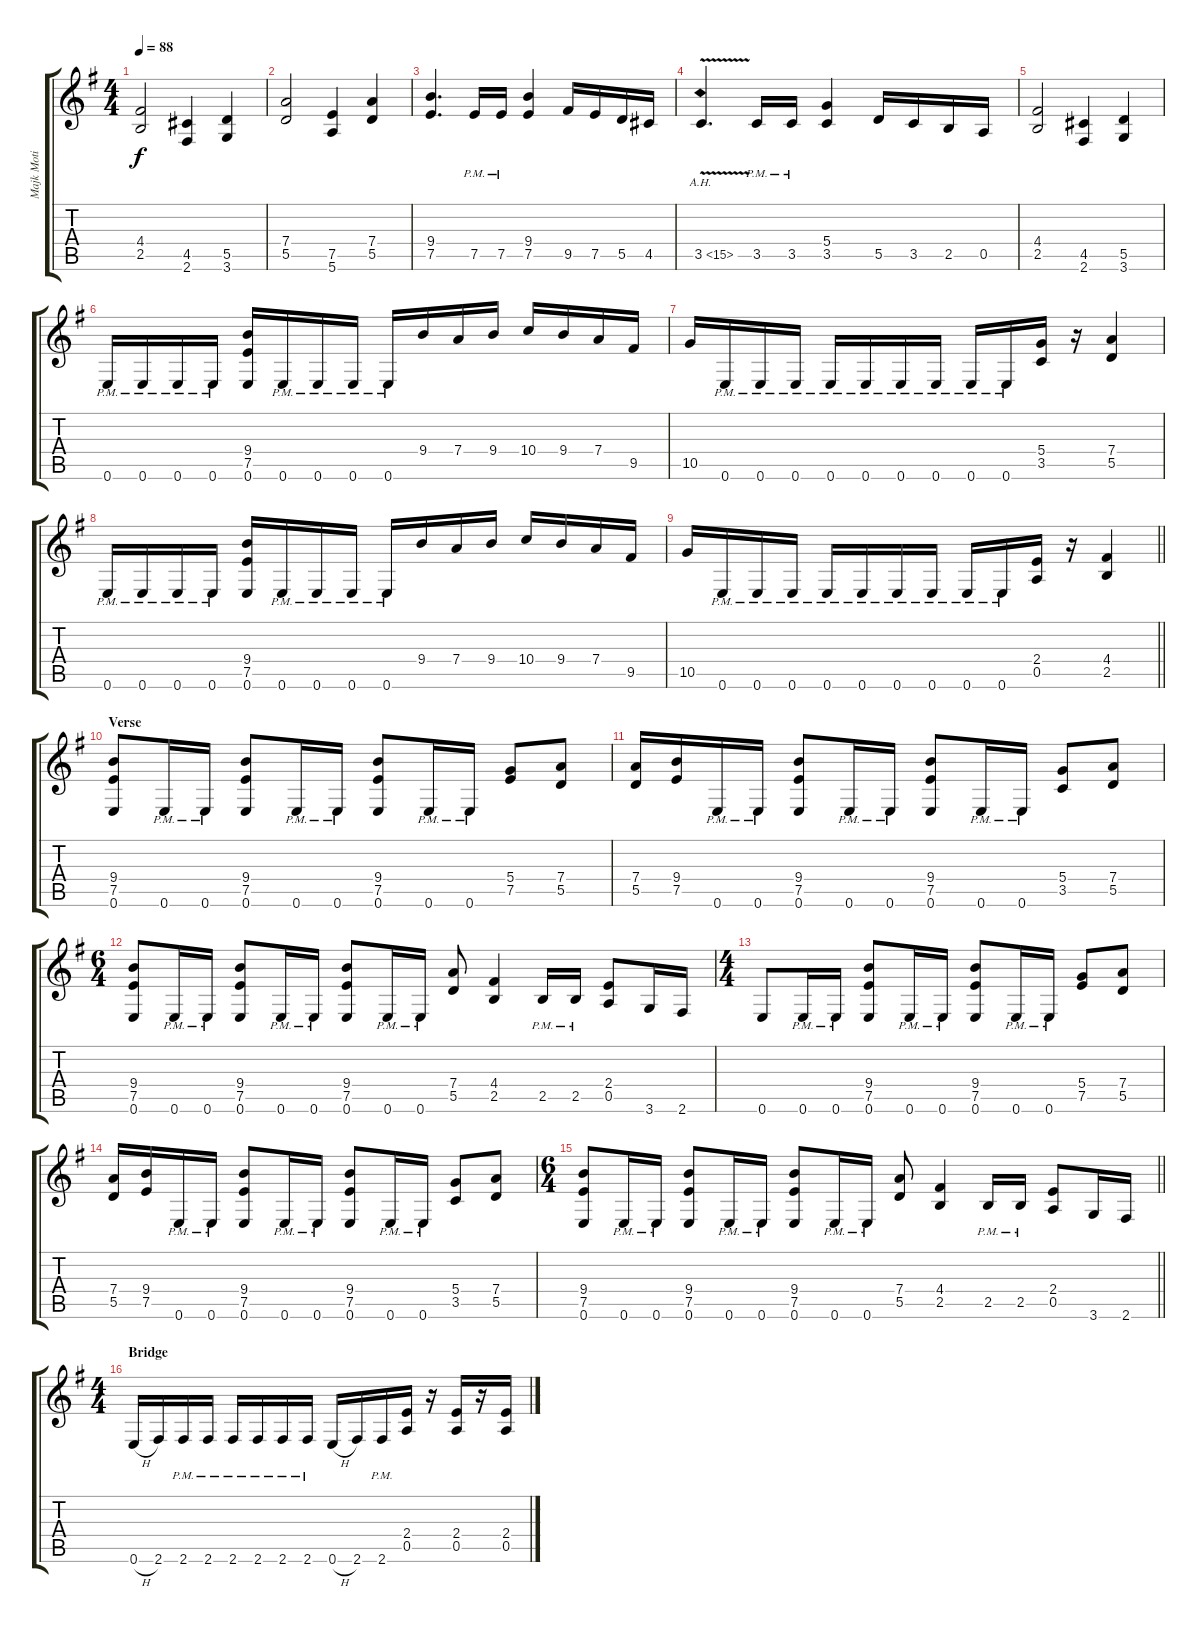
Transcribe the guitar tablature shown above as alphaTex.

\track ("Majk Moti" "Majk Moti") {instrument distortionguitar}
\staff {score tabs}
\tuning (E4 B3 G3 D3 A2 E2) {hide}
\ts (4 4)
\tempo 88
\clef g2
\ks eminor
(4.4 2.5).2{dy f instrument distortionguitar} (4.5 2.6).4 (5.5 3.6).4 |
(7.4 5.5).2 (7.5 5.6).4 (7.4 5.5).4 |
(9.4 7.5).4{d} 7.5{pm}.16 7.5{pm}.16 (9.4 7.5).4 9.5.16 7.5.16 5.5.16 4.5.16 |
3.5{ah 12 v}.4{d} 3.5{pm}.16 3.5{pm}.16 (5.4 3.5).4 5.5.16 3.5.16 2.5.16 0.5.16 |
(4.4 2.5).2 (4.5 2.6).4 (5.5 3.6).4 |
0.6{pm}.16 0.6{pm}.16 0.6{pm}.16 0.6{pm}.16 (9.4 7.5 0.6).16 0.6{pm}.16 0.6{pm}.16 0.6{pm}.16 0.6{pm}.16 9.4.16 7.4.16 9.4.16 10.4.16 9.4.16 7.4.16 9.5.16 |
10.5.16 0.6{pm}.16 0.6{pm}.16 0.6{pm}.16 0.6{pm}.16 0.6{pm}.16 0.6{pm}.16 0.6{pm}.16 0.6{pm}.16 0.6{pm}.16 (5.4 3.5).16 r.16 (7.4 5.5).4 |
0.6{pm}.16 0.6{pm}.16 0.6{pm}.16 0.6{pm}.16 (9.4 7.5 0.6).16 0.6{pm}.16 0.6{pm}.16 0.6{pm}.16 0.6{pm}.16 9.4.16 7.4.16 9.4.16 10.4.16 9.4.16 7.4.16 9.5.16 |
\barLineRight lightlight
10.5.16 0.6{pm}.16 0.6{pm}.16 0.6{pm}.16 0.6{pm}.16 0.6{pm}.16 0.6{pm}.16 0.6{pm}.16 0.6{pm}.16 0.6{pm}.16 (2.4 0.5).16 r.16 (4.4 2.5).4 |
\section ("" "Verse")
(9.4 7.5 0.6).8 0.6{pm}.16 0.6{pm}.16 (9.4 7.5 0.6).8 0.6{pm}.16 0.6{pm}.16 (9.4 7.5 0.6).8 0.6{pm}.16 0.6{pm}.16 (5.4 7.5).8 (7.4 5.5).8 |
(7.4 5.5).16 (9.4 7.5).16 0.6{pm}.16 0.6{pm}.16 (9.4 7.5 0.6).8 0.6{pm}.16 0.6{pm}.16 (9.4 7.5 0.6).8 0.6{pm}.16 0.6{pm}.16 (5.4 3.5).8 (7.4 5.5).8 |
\ts (6 4)
(9.4 7.5 0.6).8 0.6{pm}.16 0.6{pm}.16 (9.4 7.5 0.6).8 0.6{pm}.16 0.6{pm}.16 (9.4 7.5 0.6).8 0.6{pm}.16 0.6{pm}.16 (7.4 5.5).8 (4.4 2.5).4 2.5{pm}.16 2.5{pm}.16 (2.4 0.5).8 3.6.16 2.6.16 |
\ts (4 4)
0.6.8 0.6{pm}.16 0.6{pm}.16 (9.4 7.5 0.6).8 0.6{pm}.16 0.6{pm}.16 (9.4 7.5 0.6).8 0.6{pm}.16 0.6{pm}.16 (5.4 7.5).8 (7.4 5.5).8 |
(7.4 5.5).16 (9.4 7.5).16 0.6{pm}.16 0.6{pm}.16 (9.4 7.5 0.6).8 0.6{pm}.16 0.6{pm}.16 (9.4 7.5 0.6).8 0.6{pm}.16 0.6{pm}.16 (5.4 3.5).8 (7.4 5.5).8 |
\ts (6 4)
\barLineRight lightlight
(9.4 7.5 0.6).8 0.6{pm}.16 0.6{pm}.16 (9.4 7.5 0.6).8 0.6{pm}.16 0.6{pm}.16 (9.4 7.5 0.6).8 0.6{pm}.16 0.6{pm}.16 (7.4 5.5).8 (4.4 2.5).4 2.5{pm}.16 2.5{pm}.16 (2.4 0.5).8 3.6.16 2.6.16 |
\ts (4 4)
\section ("" "Bridge")
0.6{h}.16 2.6.16 2.6{pm}.16 2.6{pm}.16 2.6{pm}.16 2.6{pm}.16 2.6{pm}.16 2.6{pm}.16 0.6{h}.16 2.6.16 2.6{pm}.16 (2.4 0.5).16 r.16 (2.4 0.5).16 r.16 (2.4 0.5).16
